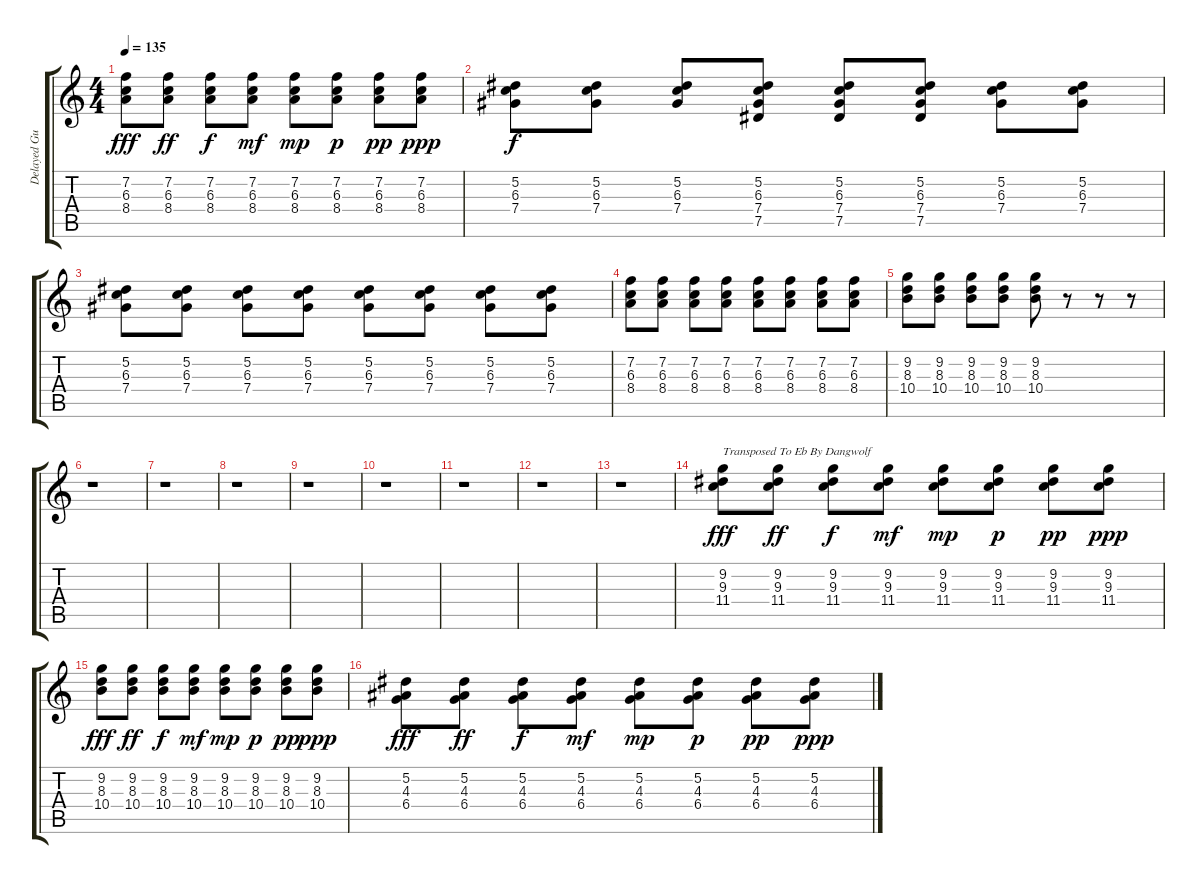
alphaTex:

\track ("Delayed Guitar" "Delayed Gu") {instrument electricguitarclean}
\staff {score tabs}
\tuning (Eb4 Bb3 Gb3 Db3 Ab2 Eb2) {hide}
\ts (4 4)
\tempo 135
\clef g2
\ks c
(7.2 6.3 8.4).8{dy fff} (7.2 6.3 8.4).8{dy ff} (7.2 6.3 8.4).8{dy f} (7.2 6.3 8.4).8{dy mf} (7.2 6.3 8.4).8{dy mp} (7.2 6.3 8.4).8{dy p} (7.2 6.3 8.4).8{dy pp} (7.2 6.3 8.4).8{dy ppp} |
(5.2 6.3 7.4).8{dy f} (5.2 6.3 7.4).8 (5.2 6.3 7.4).8 (5.2 6.3 7.4 7.5).8 (5.2 6.3 7.4 7.5).8 (5.2 6.3 7.4 7.5).8 (5.2 6.3 7.4).8 (5.2 6.3 7.4).8 |
(5.2 6.3 7.4).8 (5.2 6.3 7.4).8 (5.2 6.3 7.4).8 (5.2 6.3 7.4).8 (5.2 6.3 7.4).8 (5.2 6.3 7.4).8 (5.2 6.3 7.4).8 (5.2 6.3 7.4).8 |
(7.2 6.3 8.4).8 (7.2 6.3 8.4).8 (7.2 6.3 8.4).8 (7.2 6.3 8.4).8 (7.2 6.3 8.4).8 (7.2 6.3 8.4).8 (7.2 6.3 8.4).8 (7.2 6.3 8.4).8 |
(9.2 8.3 10.4).8 (9.2 8.3 10.4).8 (9.2 8.3 10.4).8 (9.2 8.3 10.4).8 (9.2 8.3 10.4).8 r.8 r.8 r.8 |
r.1 |
r.1 |
r.1 |
r.1 |
r.1 |
r.1 |
r.1 |
r.1 |
(9.2 9.3 11.4).8{txt "Transposed To Eb By Dangwolf" dy fff} (9.2 9.3 11.4).8{dy ff} (9.2 9.3 11.4).8{dy f} (9.2 9.3 11.4).8{dy mf} (9.2 9.3 11.4).8{dy mp} (9.2 9.3 11.4).8{dy p} (9.2 9.3 11.4).8{dy pp} (9.2 9.3 11.4).8{dy ppp} |
(9.2 8.3 10.4).8{dy fff} (9.2 8.3 10.4).8{dy ff} (9.2 8.3 10.4).8{dy f} (9.2 8.3 10.4).8{dy mf} (9.2 8.3 10.4).8{dy mp} (9.2 8.3 10.4).8{dy p} (9.2 8.3 10.4).8{dy pp} (9.2 8.3 10.4).8{dy ppp} |
(5.2 4.3 6.4).8{dy fff} (5.2 4.3 6.4).8{dy ff} (5.2 4.3 6.4).8{dy f} (5.2 4.3 6.4).8{dy mf} (5.2 4.3 6.4).8{dy mp} (5.2 4.3 6.4).8{dy p} (5.2 4.3 6.4).8{dy pp} (5.2 4.3 6.4).8{dy ppp}
